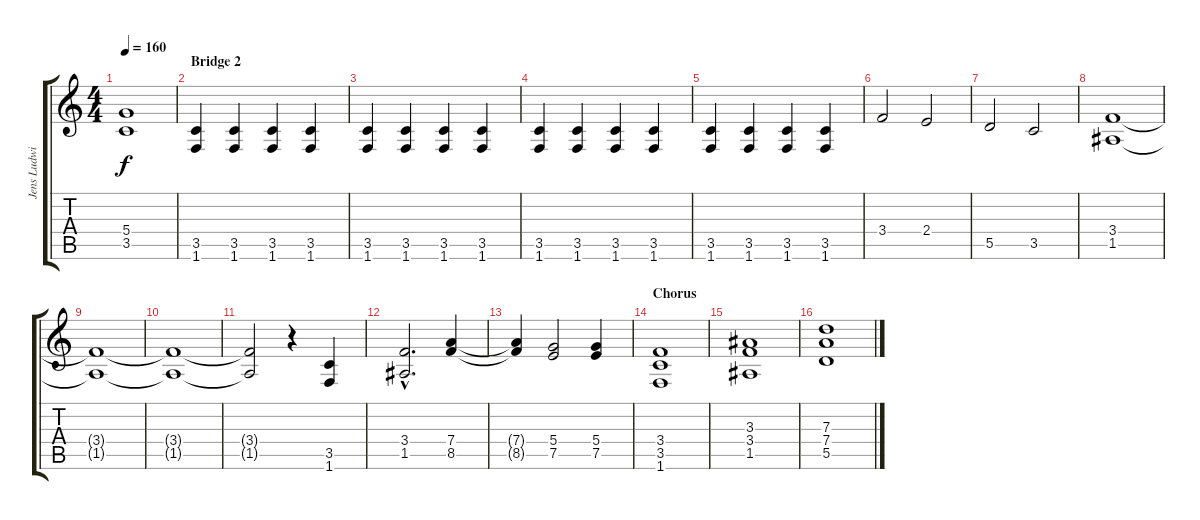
\track ("Jens Ludwig" "Jens Ludwi") {instrument distortionguitar}
\staff {score tabs}
\tuning (E4 B3 G3 D3 A2 E2) {hide}
\ts (4 4)
\tempo 160
\clef g2
\ks c
(5.4 3.5).1{dy f} |
\section ("" "Bridge 2")
(3.5 1.6).4 (3.5 1.6).4 (3.5 1.6).4 (3.5 1.6).4 |
(3.5 1.6).4 (3.5 1.6).4 (3.5 1.6).4 (3.5 1.6).4 |
(3.5 1.6).4 (3.5 1.6).4 (3.5 1.6).4 (3.5 1.6).4 |
(3.5 1.6).4 (3.5 1.6).4 (3.5 1.6).4 (3.5 1.6).4 |
3.4.2 2.4.2 |
5.5.2 3.5.2 |
(3.4 1.5).1 |
(3.4{t} 1.5{t}).1 |
(3.4{t} 1.5{t}).1 |
(3.4{t} 1.5{t}).2 r.4 (3.5 1.6).4 |
(3.4{hac} 1.5{hac}).2{d} (7.4 8.5).4 |
(7.4{t} 8.5{t}).4 (5.4 7.5).2 (5.4 7.5).4 |
\section ("" "Chorus")
(3.4 3.5 1.6).1 |
(3.3 3.4 1.5).1 |
(7.3 7.4 5.5).1
